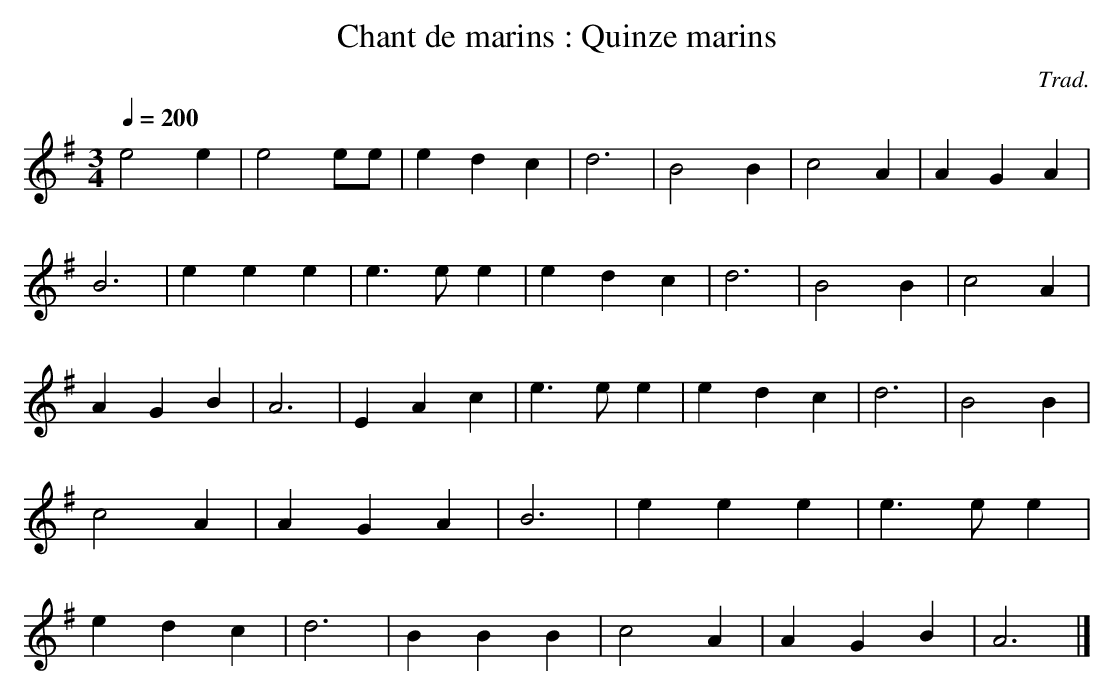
X:1
T:Chant de marins : Quinze marins
C:Trad.
M:3/4
L:1/4
K:G
Q:1/4=200
e2 e | e2 e/e/ | e d c | d3 | B2 B | c2 A | \
A G A | B3 | e e e | e>e e | e d c | d3 | B2 B | c2 A | A G B | A3 |\
E A c | e>e e | e d c | d3 | B2 B | c2 A | A G A | B3 |\
e e e | e>e e | e d c | d3 | B B B | c2 A | A G B | A3 |]
